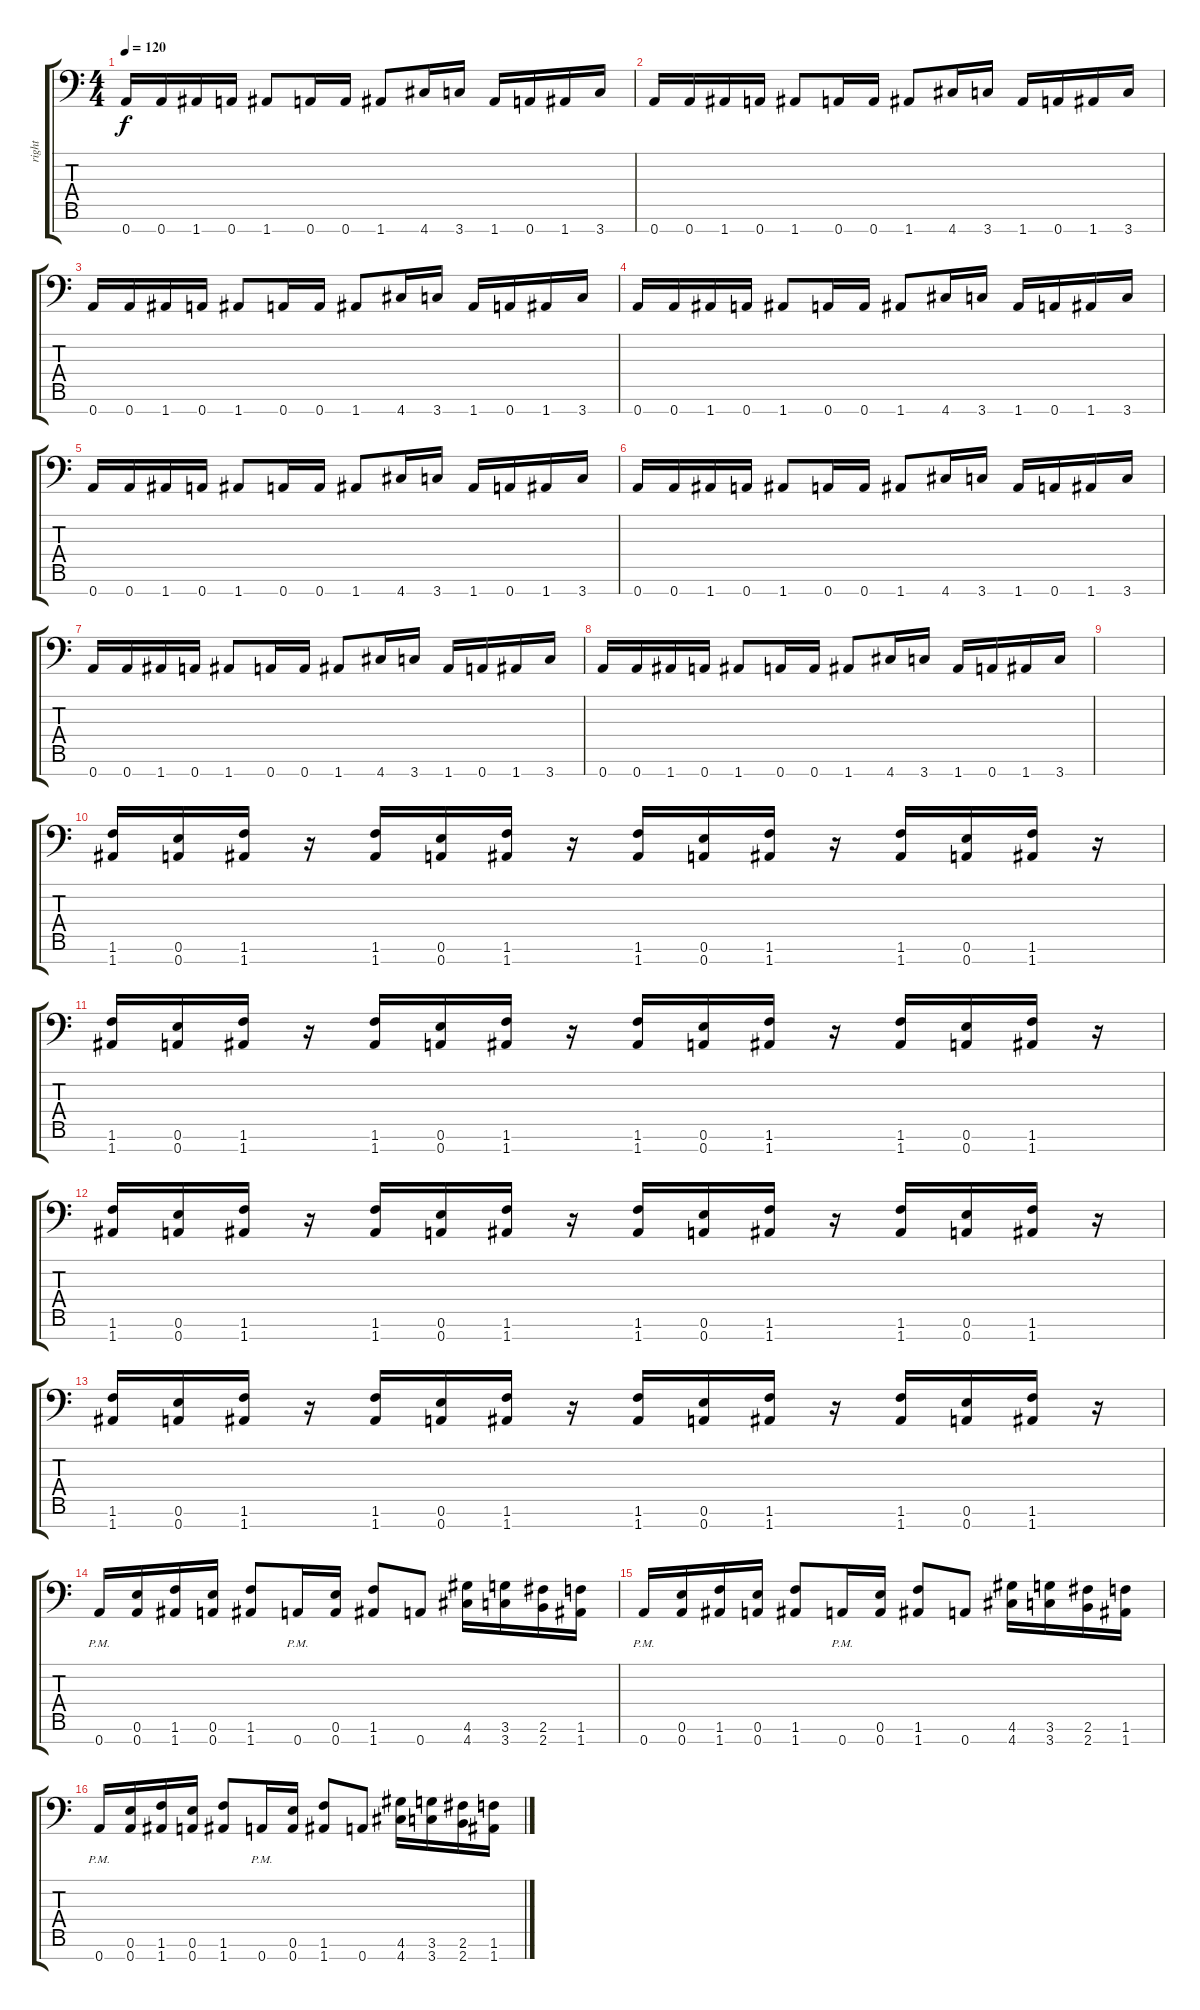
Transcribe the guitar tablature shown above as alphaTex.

\track ("right" "right") {instrument distortionguitar}
\staff {score tabs}
\tuning (E4 B3 G3 D3 A2 E2 A1) {hide}
\ts (4 4)
\tempo 120
\clef f4
\ks c
0.7.16{dy f} 0.7.16 1.7.16 0.7.16 1.7.8 0.7.16 0.7.16 1.7.8 4.7.16 3.7.16 1.7.16 0.7.16 1.7.16 3.7.16 |
0.7.16 0.7.16 1.7.16 0.7.16 1.7.8 0.7.16 0.7.16 1.7.8 4.7.16 3.7.16 1.7.16 0.7.16 1.7.16 3.7.16 |
0.7.16 0.7.16 1.7.16 0.7.16 1.7.8 0.7.16 0.7.16 1.7.8 4.7.16 3.7.16 1.7.16 0.7.16 1.7.16 3.7.16 |
0.7.16 0.7.16 1.7.16 0.7.16 1.7.8 0.7.16 0.7.16 1.7.8 4.7.16 3.7.16 1.7.16 0.7.16 1.7.16 3.7.16 |
0.7.16 0.7.16 1.7.16 0.7.16 1.7.8 0.7.16 0.7.16 1.7.8 4.7.16 3.7.16 1.7.16 0.7.16 1.7.16 3.7.16 |
0.7.16 0.7.16 1.7.16 0.7.16 1.7.8 0.7.16 0.7.16 1.7.8 4.7.16 3.7.16 1.7.16 0.7.16 1.7.16 3.7.16 |
0.7.16 0.7.16 1.7.16 0.7.16 1.7.8 0.7.16 0.7.16 1.7.8 4.7.16 3.7.16 1.7.16 0.7.16 1.7.16 3.7.16 |
0.7.16 0.7.16 1.7.16 0.7.16 1.7.8 0.7.16 0.7.16 1.7.8 4.7.16 3.7.16 1.7.16 0.7.16 1.7.16 3.7.16 |
|
(1.6 1.7).16 (0.6 0.7).16 (1.6 1.7).16 r.16 (1.6 1.7).16 (0.6 0.7).16 (1.6 1.7).16 r.16 (1.6 1.7).16 (0.6 0.7).16 (1.6 1.7).16 r.16 (1.6 1.7).16 (0.6 0.7).16 (1.6 1.7).16 r.16 |
(1.6 1.7).16 (0.6 0.7).16 (1.6 1.7).16 r.16 (1.6 1.7).16 (0.6 0.7).16 (1.6 1.7).16 r.16 (1.6 1.7).16 (0.6 0.7).16 (1.6 1.7).16 r.16 (1.6 1.7).16 (0.6 0.7).16 (1.6 1.7).16 r.16 |
(1.6 1.7).16 (0.6 0.7).16 (1.6 1.7).16 r.16 (1.6 1.7).16 (0.6 0.7).16 (1.6 1.7).16 r.16 (1.6 1.7).16 (0.6 0.7).16 (1.6 1.7).16 r.16 (1.6 1.7).16 (0.6 0.7).16 (1.6 1.7).16 r.16 |
(1.6 1.7).16 (0.6 0.7).16 (1.6 1.7).16 r.16 (1.6 1.7).16 (0.6 0.7).16 (1.6 1.7).16 r.16 (1.6 1.7).16 (0.6 0.7).16 (1.6 1.7).16 r.16 (1.6 1.7).16 (0.6 0.7).16 (1.6 1.7).16 r.16 |
0.7{pm}.16 (0.6 0.7).16 (1.6 1.7).16 (0.6 0.7).16 (1.6 1.7).8 0.7{pm}.16 (0.6 0.7).16 (1.6 1.7).8 0.7.8 (4.6 4.7).16 (3.6 3.7).16 (2.6 2.7).16 (1.6 1.7).16 |
0.7{pm}.16 (0.6 0.7).16 (1.6 1.7).16 (0.6 0.7).16 (1.6 1.7).8 0.7{pm}.16 (0.6 0.7).16 (1.6 1.7).8 0.7.8 (4.6 4.7).16 (3.6 3.7).16 (2.6 2.7).16 (1.6 1.7).16 |
0.7{pm}.16 (0.6 0.7).16 (1.6 1.7).16 (0.6 0.7).16 (1.6 1.7).8 0.7{pm}.16 (0.6 0.7).16 (1.6 1.7).8 0.7.8 (4.6 4.7).16 (3.6 3.7).16 (2.6 2.7).16 (1.6 1.7).16
